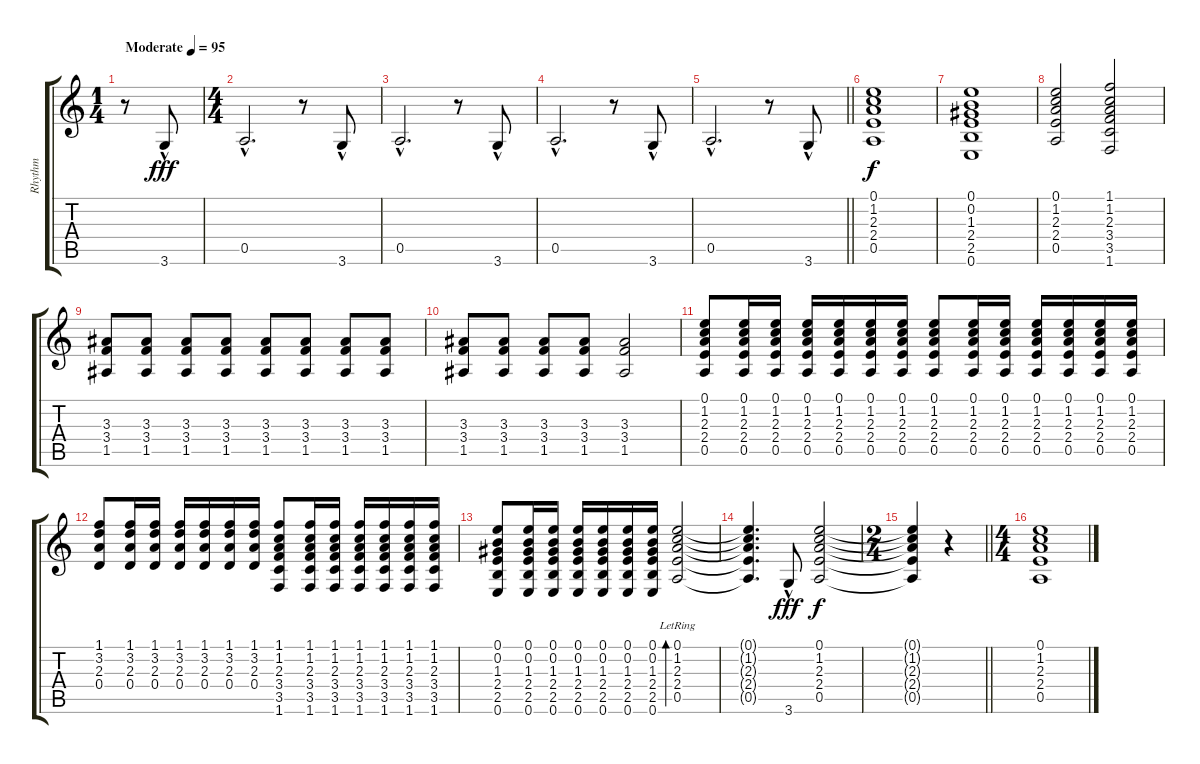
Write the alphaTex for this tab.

\track ("Rhythm" "Rhythm") {instrument acousticguitarsteel}
\staff {score tabs}
\tuning (E4 B3 G3 D3 A2 E2) {hide}
\ts (1 4)
\tempo (95 "Moderate")
\clef g2
\ks c
r.8{dy fff instrument acousticguitarsteel} 3.6{hac}.8 |
\ts (4 4)
0.5{hac}.2{d} r.8 3.6{hac}.8 |
0.5{hac}.2{d} r.8 3.6{hac}.8 |
0.5{hac}.2{d} r.8 3.6{hac}.8 |
\barLineRight lightlight
0.5{hac}.2{d} r.8 3.6{hac}.8 |
(0.1 1.2 2.3 2.4 0.5).1{dy f} |
(0.1 0.2 1.3 2.4 2.5 0.6).1 |
(0.1 1.2 2.3 2.4 0.5).2 (1.1 1.2 2.3 3.4 3.5 1.6).2 |
(3.3 3.4 1.5).8 (3.3 3.4 1.5).8 (3.3 3.4 1.5).8 (3.3 3.4 1.5).8 (3.3 3.4 1.5).8 (3.3 3.4 1.5).8 (3.3 3.4 1.5).8 (3.3 3.4 1.5).8 |
(3.3 3.4 1.5).8 (3.3 3.4 1.5).8 (3.3 3.4 1.5).8 (3.3 3.4 1.5).8 (3.3 3.4 1.5).2 |
(0.1 1.2 2.3 2.4 0.5).8 (0.1 1.2 2.3 2.4 0.5).16 (0.1 1.2 2.3 2.4 0.5).16 (0.1 1.2 2.3 2.4 0.5).16 (0.1 1.2 2.3 2.4 0.5).16 (0.1 1.2 2.3 2.4 0.5).16 (0.1 1.2 2.3 2.4 0.5).16 (0.1 1.2 2.3 2.4 0.5).8 (0.1 1.2 2.3 2.4 0.5).16 (0.1 1.2 2.3 2.4 0.5).16 (0.1 1.2 2.3 2.4 0.5).16 (0.1 1.2 2.3 2.4 0.5).16 (0.1 1.2 2.3 2.4 0.5).16 (0.1 1.2 2.3 2.4 0.5).16 |
(1.1 3.2 2.3 0.4).8 (1.1 3.2 2.3 0.4).16 (1.1 3.2 2.3 0.4).16 (1.1 3.2 2.3 0.4).16 (1.1 3.2 2.3 0.4).16 (1.1 3.2 2.3 0.4).16 (1.1 3.2 2.3 0.4).16 (1.1 1.2 2.3 3.4 3.5 1.6).8 (1.1 1.2 2.3 3.4 3.5 1.6).16 (1.1 1.2 2.3 3.4 3.5 1.6).16 (1.1 1.2 2.3 3.4 3.5 1.6).16 (1.1 1.2 2.3 3.4 3.5 1.6).16 (1.1 1.2 2.3 3.4 3.5 1.6).16 (1.1 1.2 2.3 3.4 3.5 1.6).16 |
(0.1 0.2 1.3 2.4 2.5 0.6).8 (0.1 0.2 1.3 2.4 2.5 0.6).16 (0.1 0.2 1.3 2.4 2.5 0.6).16 (0.1 0.2 1.3 2.4 2.5 0.6).16 (0.1 0.2 1.3 2.4 2.5 0.6).16 (0.1 0.2 1.3 2.4 2.5 0.6).16 (0.1 0.2 1.3 2.4 2.5 0.6).16 (0.1{lr} 1.2{lr} 2.3{lr} 2.4{lr} 0.5{lr}).2{bd 60} |
(0.1{t} 1.2{t} 2.3{t} 2.4{t} 0.5{t}).4{d} 3.6{hac}.8{dy fff} (0.1 1.2 2.3 2.4 0.5).2{dy f} |
\ts (2 4)
\barLineRight lightlight
(0.1{t} 1.2{t} 2.3{t} 2.4{t} 0.5{t}).4 r.4 |
\ts (4 4)
(0.1 1.2 2.3 2.4 0.5).1
